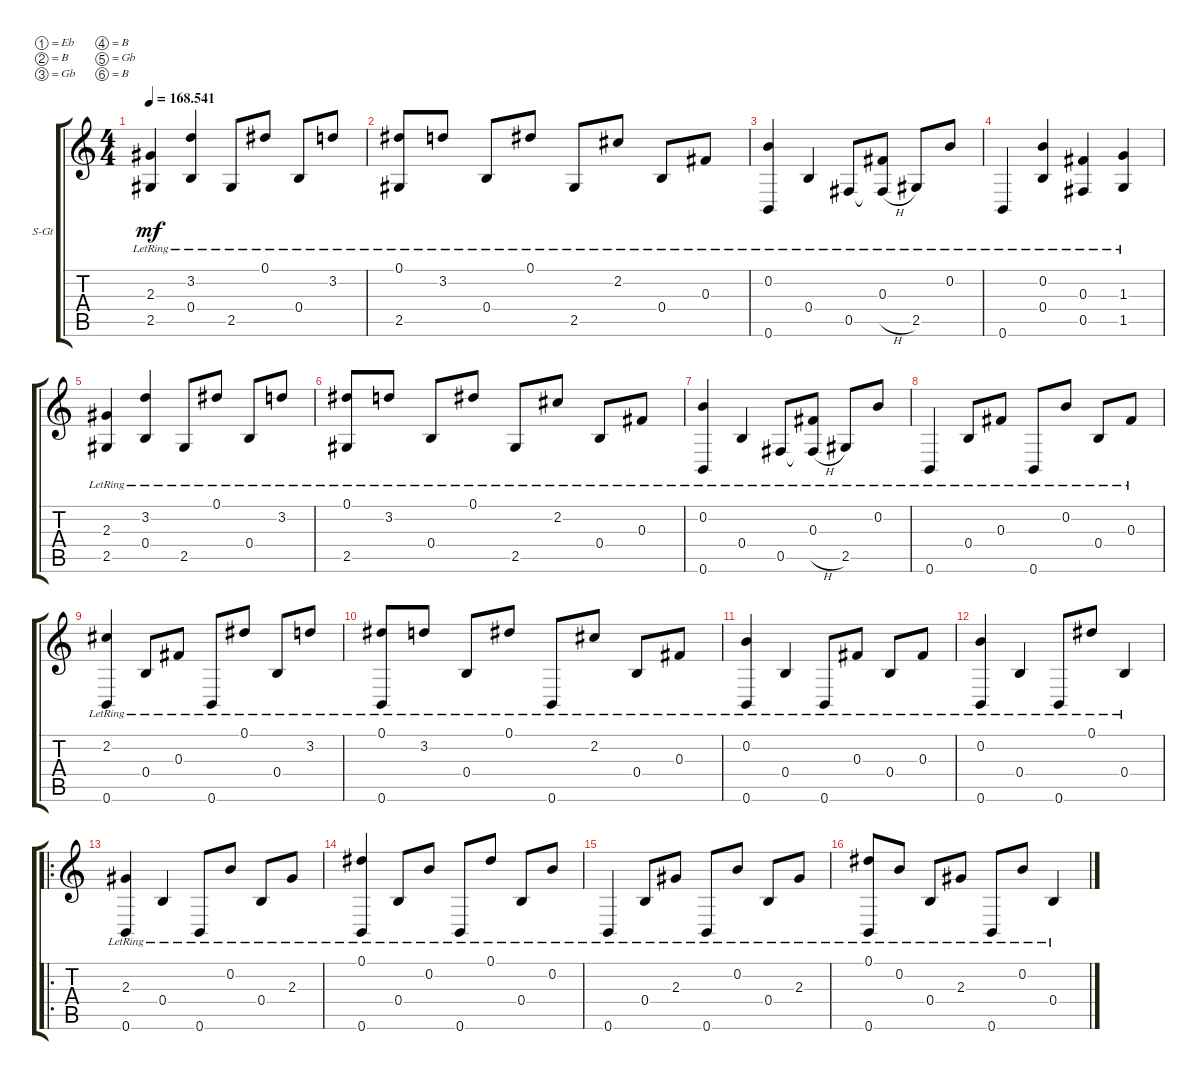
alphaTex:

\defaultSystemsLayout 4
\bracketExtendMode groupsimilarinstruments
\firstSystemTrackNameOrientation horizontal
\otherSystemsTrackNameOrientation horizontal
\track ("Steel Guitar" "S-Gt") {instrument acousticguitarsteel}
\staff {score tabs}
\tuning (Eb4 B3 Gb3 B2 Gb2 B1)
\ts (4 4)
\tempo
168.541
\accidentals auto
\clef g2
\ottava regular
\simile none
\ks c
(2.5{lr} 2.3{lr}).4{dy mf} (0.4{lr} 3.2{lr}).4 2.5{lr}.8 0.1{lr}.8 0.4{lr}.8 3.2{lr}.8 |
(0.1{lr} 2.5).8 3.2{lr}.8 0.4{lr}.8 0.1{lr}.8 2.5{lr}.8 2.2{lr}.8 0.4{lr}.8 0.3{lr}.8 |
(0.6{lr} 0.2{lr}).4 0.4{lr}.4 0.5{lr}.8 (0.3{lr} 0.5{h lr t}).8 2.5{lr}.8 0.2{lr}.8 |
0.6{lr}.4 (0.4{lr} 0.2{lr}).4 (0.5{lr} 0.3{lr}).4 (1.3{lr} 1.5{lr}).4 |
(2.5{lr} 2.3{lr}).4 (0.4{lr} 3.2{lr}).4 2.5{lr}.8 0.1{lr}.8 0.4{lr}.8 3.2{lr}.8 |
(0.1{lr} 2.5).8 3.2{lr}.8 0.4{lr}.8 0.1{lr}.8 2.5{lr}.8 2.2{lr}.8 0.4{lr}.8 0.3{lr}.8 |
(0.6{lr} 0.2{lr}).4 0.4{lr}.4 0.5{lr}.8 (0.3{lr} 0.5{h lr t}).8 2.5{lr}.8 0.2{lr}.8 |
0.6{lr}.4 0.4{lr}.8 0.3{lr}.8 0.6{lr}.8 0.2{lr}.8 0.4{lr}.8 0.3{lr}.8 |
(0.6{lr} 2.2{lr}).4 0.4{lr}.8 0.3{lr}.8 0.6{lr}.8 0.1{lr}.8 0.4{lr}.8 3.2{lr}.8 |
(0.1{lr} 0.6{lr}).8 3.2{lr}.8 0.4{lr}.8 0.1{lr}.8 0.6{lr}.8 2.2{lr}.8 0.4{lr}.8 0.3{lr}.8 |
(0.6{lr} 0.2{lr}).4 0.4{lr}.4 0.6{lr}.8 0.3{lr}.8 0.4{lr}.8 0.3{lr}.8 |
(0.6{lr} 0.2{lr}).4 0.4{lr}.4 0.6{lr}.8 0.1{lr}.8 0.4{lr}.4 |
\ro
(0.6{lr} 2.3{lr}).4 0.4{lr}.4 0.6{lr}.8 0.2{lr}.8 0.4{lr}.8 2.3{lr}.8 |
(0.6{lr} 0.1{lr}).4 0.4{lr}.8 0.2{lr}.8 0.6{lr}.8 0.1{lr}.8 0.4{lr}.8 0.2{lr}.8 |
0.6{lr}.4 0.4{lr}.8 2.3{lr}.8 0.6{lr}.8 0.2{lr}.8 0.4{lr}.8 2.3{lr}.8 |
(0.6{lr} 0.1{lr}).8 0.2{lr}.8 0.4{lr}.8 2.3{lr}.8 0.6{lr}.8 0.2{lr}.8 0.4{lr}.4
